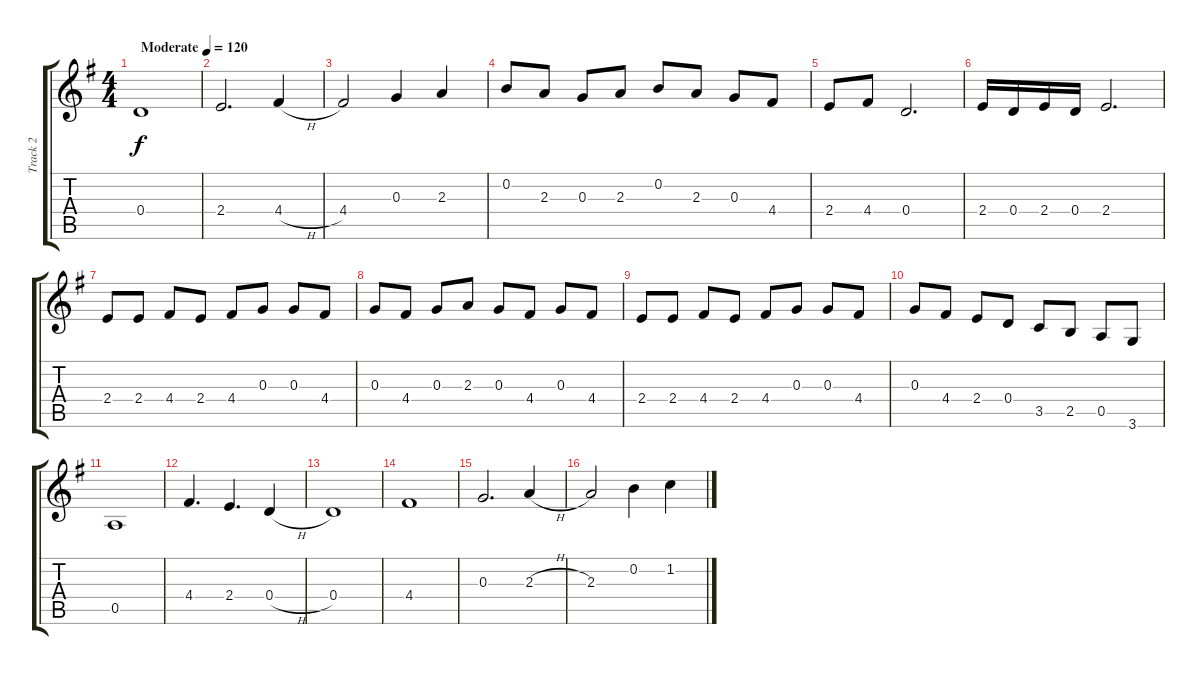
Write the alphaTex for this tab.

\track ("Track 2" "Track 2") {instrument electricguitarjazz}
\staff {score tabs}
\tuning (E4 B3 G3 D3 A2 E2) {hide}
\ts (4 4)
\tempo (120 "Moderate")
\clef g2
\ks g
0.4.1{dy f instrument electricguitarjazz} |
2.4.2{d} 4.4{h}.4 |
4.4.2 0.3.4 2.3.4 |
0.2.8 2.3.8 0.3.8 2.3.8 0.2.8 2.3.8 0.3.8 4.4.8 |
2.4.8 4.4.8 0.4.2{d} |
2.4.16 0.4.16 2.4.16 0.4.16 2.4.2{d} |
2.4.8 2.4.8 4.4.8 2.4.8 4.4.8 0.3.8 0.3.8 4.4.8 |
0.3.8 4.4.8 0.3.8 2.3.8 0.3.8 4.4.8 0.3.8 4.4.8 |
2.4.8 2.4.8 4.4.8 2.4.8 4.4.8 0.3.8 0.3.8 4.4.8 |
0.3.8 4.4.8 2.4.8 0.4.8 3.5.8 2.5.8 0.5.8 3.6.8 |
0.5.1 |
4.4.4{d} 2.4.4{d} 0.4{h}.4 |
0.4.1 |
4.4.1 |
0.3.2{d} 2.3{h}.4 |
2.3.2 0.2.4 1.2.4
